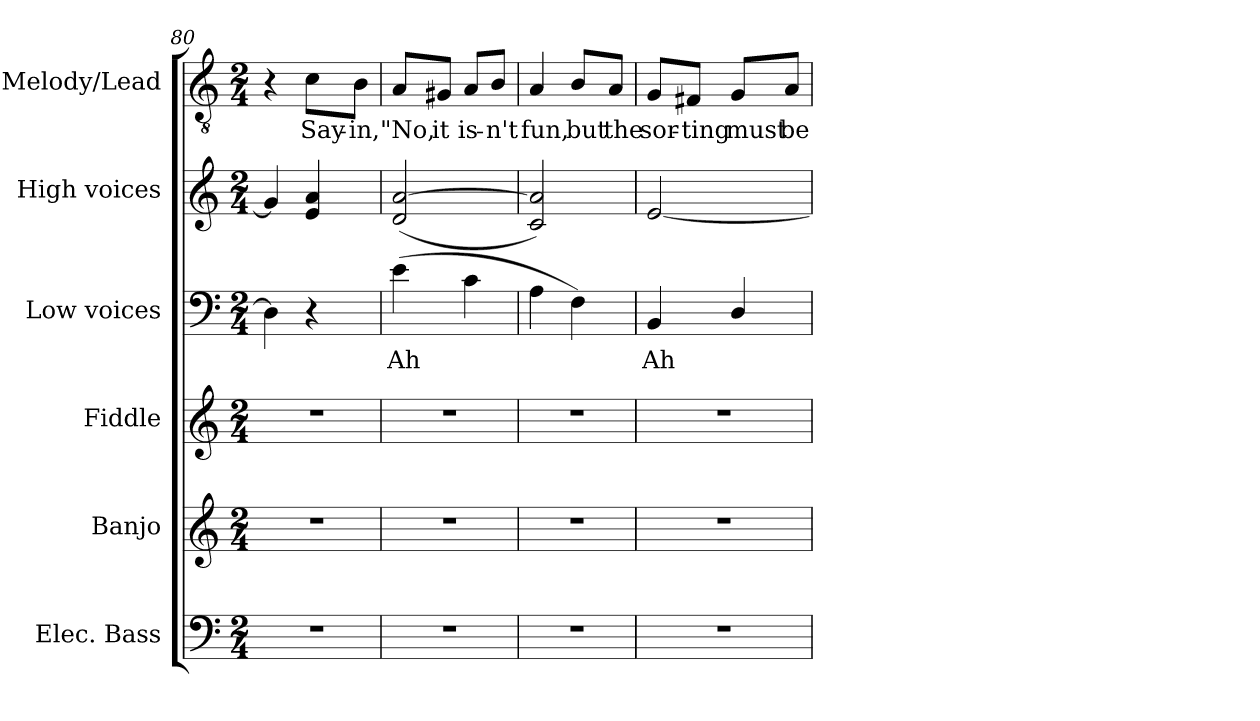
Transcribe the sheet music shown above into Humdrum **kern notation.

**kern	**kern	**kern	**kern	**text	**kern	**kern	**text
*part6	*part5	*part4	*part3	*part3	*part2	*part1	*part1
*staff6	*staff5	*staff4	*staff3	*staff3	*staff2	*staff1	*staff1
*I"Elec. Bass	*I"Banjo	*I"Fiddle	*I"Low voices	*	*I"High voices	*I"Melody/Lead	*
*I'E. Bass	*I'Ban.	*	*	*	*I'S.	*	*
!!LO:PB:g=z
*clefF4	*clefG2	*clefG2	*clefF4	*	*clefG2	*clefGv2	*
*ITrd7c12	*ITrd7c12	*	*	*	*	*ITrd7c12	*
*k[]	*k[]	*k[]	*k[]	*	*k[]	*k[]	*
*C:	*C:	*C:	*C:	*	*C:	*C:	*
*M2/4	*M2/4	*M2/4	*M2/4	*	*M2/4	*M2/4	*
=80	=80	=80	=80	=80	=80	=80	=80
!LO:N:vis=1	!LO:N:vis=1	!LO:N:vis=1	!	!	!	!	!
2r	2r	2r	4Di\]	.	4gi/]	4r	.
!	!	!	!	!	!	!	!LO:LY:b:color=#000000
.	.	.	4r	.	4ei/ 4ai	8Ci\L	Say-
!	!	!	!	!	!	!	!LO:LY:b:color=#000000
.	.	.	.	.	.	8BBi\J	-in,
=81	=81	=81	=81	=81	=81	=81	=81
!LO:N:vis=1	!LO:N:vis=1	!LO:N:vis=1	!	!	!	!	!
!	!	!	!	!LO:LY:b:color=#000000	!	!	!
!	!	!	!	!	!	!	!LO:LY:b:color=#000000
2r	2r	2r	(4ei\	Ah	(2di/ [>2ai	8AAi/L	"No,
!	!	!	!	!	!	!	!LO:LY:b:color=#000000
.	.	.	.	.	.	8GG#Xi/J	it
!	!	!	!	!	!	!	!LO:LY:b:color=#000000
.	.	.	4ci\	.	.	8AAi/L	is-
!	!	!	!	!	!	!	!LO:LY:b:color=#000000
.	.	.	.	.	.	8BBi/J	-n't
=82	=82	=82	=82	=82	=82	=82	=82
!LO:N:vis=1	!LO:N:vis=1	!LO:N:vis=1	!	!	!	!	!
!	!	!	!	!	!	!	!LO:LY:b:color=#000000
2r	2r	2r	4Ai\	.	2ci/ 2ai])	4AAi/	fun,
!	!	!	!	!	!	!	!LO:LY:b:color=#000000
.	.	.	4Fi\)	.	.	8BBi/L	but
!	!	!	!	!	!	!	!LO:LY:b:color=#000000
.	.	.	.	.	.	8AAi/J	the
=83	=83	=83	=83	=83	=83	=83	=83
!LO:N:vis=1	!LO:N:vis=1	!LO:N:vis=1	!	!	!	!	!
!	!	!	!	!LO:LY:b:color=#000000	!	!	!
!	!	!	!	!	!	!	!LO:LY:b:color=#000000
2r	2r	2r	4BBi/	Ah	[<2ei/	8GGi/L	sor-
!	!	!	!	!	!	!	!LO:LY:b:color=#000000
.	.	.	.	.	.	8FF#Xi/J	-ting
!	!	!	!	!	!	!	!LO:LY:b:color=#000000
.	.	.	4Di/	.	.	8GGi/L	must
!	!	!	!	!	!	!	!LO:LY:b:color=#000000
.	.	.	.	.	.	8AAi/J	be
=	=	=	=	=	=	=	=
*-	*-	*-	*-	*-	*-	*-	*-
